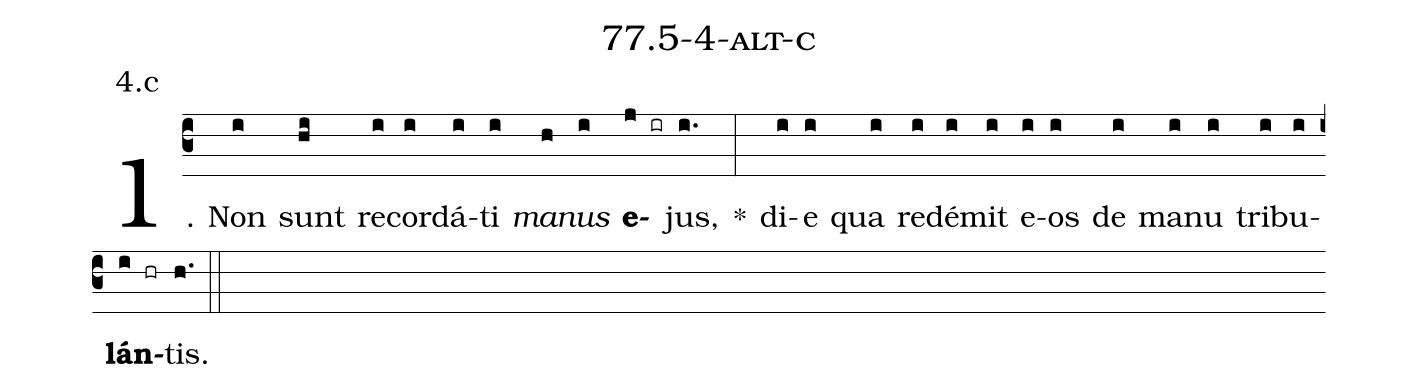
name: 77.5-4-alt-c;
annotation: 4.c;
%%
(c3)1. Non(i) sunt(hi) re(i)cor(i)dá(i)ti(i) <i>ma</i>(h)<i>nus</i>(i) <b>e</b>(j ir)jus,(i.) *(:) di(i)e(i) qua(i) red(i)é(i)mit(i) e(i)os(i) de(i) ma(i)nu(i) tri(i)bu(i)<b>lán</b>(i hr)tis.(h.) (::)


%E(i) u(i) o(i) u(i) a(i) e.(h.) (::)
